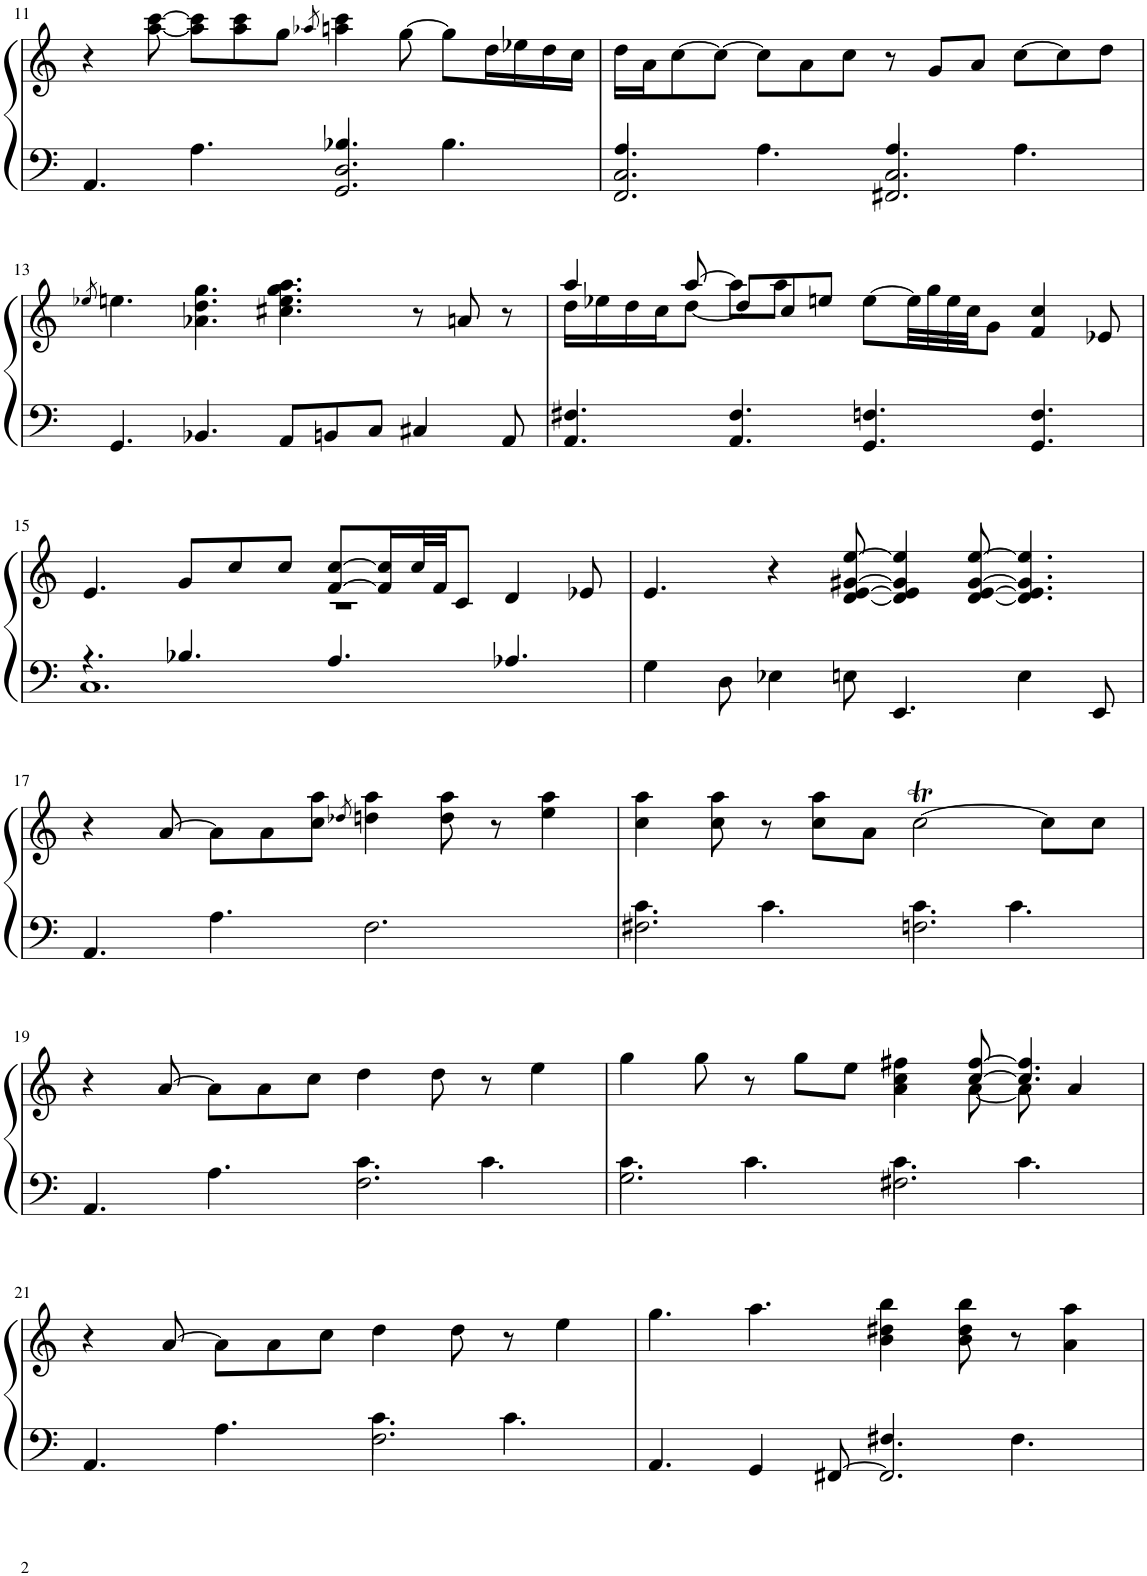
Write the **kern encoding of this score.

**kern	**kern
*part1	*part1
*staff2	*staff1
*I"Piano	*
*I'Pno.	*
!!LO:PB:g=z
*clefF4	*clefG2
*k[]	*k[]
*M12/8	*M12/8
=11	=11
*^	*
4.AA/	2ryy	4r
.	.	[8aa\ [8ccc\
4.A\	.	8aa\] 8ccc\]L
.	4ryy	8aa\ 8ccc\
.	.	8gg\J
.	.	8qaa-X/
2.GG/ 2.D/	4.B-X/	4aan\ 4ccc\
.	.	[8gg\
.	4.B-\	8gg\L]
.	.	16dd\L
.	.	16ee-X\
.	.	16dd\
.	.	16cc\JJ
=12	=12	=12
2.FF/ 2.C/	4.A/	16dd\LL
.	.	16a\J
.	.	[8cc\
.	.	8cc\J_
.	4.A\	8cc\L]
.	.	8a\
.	.	8cc\J
2.FF#X/ 2.C/	4.A/	8r
.	.	8g/L
.	.	8a/J
.	4.A\	[8cc\L
.	.	8cc\]
.	.	8dd\J
*v	*v	*
!!LO:LB:g=z
=13	=13
.	8qee-X/
4.GG/	4.een\
4.BB-X/	4.a-X\ 4.dd\ 4.gg\
8AA/L	4.cc#X\ 4.ee\ 4.gg\ 4.aa\
8BBn/	.
8C/J	.
4C#X/	8r
.	8an/
8AA/	8r
=14	=14
*	*^
4.AA/ 4.F#X/	16dd\LL	4aa/
.	16ee-X\	.
.	16dd\	.
.	16cc\J	.
.	[8dd\J	[8aa/
4.AA/ 4.F#/	8dd/L]	8aa\L]
.	8cc/	8aa\J
.	8een/J	8ryy
4.GG/ 4.Fn/	[8ee\L	2.ryy
.	32ee\LL]	.
.	32gg\	.
.	32ee\	.
.	32cc\JJ	.
.	8g\J	.
4.GG/ 4.F/	4f/ 4cc/	.
.	8e-X/	.
!!LO:LB:g=z	!!
=15	=15	=15
*^	*	*
4.r	1.C	4.e/	1.r
4.B-X/	.	8g/L	.
.	.	8cc/	.
.	.	8cc/J	.
4.A/	.	[8f/ [8cc/L	.
.	.	16f/] 16cc/]L	.
.	.	32cc/L	.
.	.	32f/JJ	.
.	.	8c/J	.
4.A-X/	.	4d/	.
.	.	8e-X/	.
*v	*v	*	*
*	*v	*v
=16	=16
4G\	4.e/
8D\	.
4E-X\	4r
8En\	[8d/ [8e/ [8g#X/ [8ee/
4.EE/	4d/] 4e/] 4g#/] 4ee/]
.	[8d/ [8e/ [8g#/ [8ee/
4E\	4.d/] 4.e/] 4.g#/] 4.ee/]
8EE/	.
!!LO:LB:g=z
=17	=17
4.AA/	4r
.	[8a/
4.A\	8a\L]
.	8a\
.	8cc\ 8aa\J
.	8qdd-X/
2.F\	4ddn\ 4aa\
.	8dd\ 8aa\
.	8r
.	4ee\ 4aa\
=18	=18
*^	*
2.F#X\	4.c\	4cc\ 4aa\
.	.	8cc\ 8aa\
.	4.c\	8r
.	.	8cc\ 8aa\L
.	.	8a\J
2.Fn\	4.c\	[2ccT\
.	4.c\	.
.	.	8cc\L]
.	.	8cc\J
!!LO:LB:g=z
=19	=19	=19
4.AA/	2ryy	4r
.	.	[8a/
4.A\	.	8a\L]
.	4ryy	8a\
.	.	8cc\J
2.F\	4.c\	4dd\
.	.	8dd\
.	4.c\	8r
.	.	4ee\
=20	=20	=20
*	*	*^
2.G\	4.c\	4gg\	1ryy
.	.	8gg\	.
.	4.c\	8r	.
.	.	8gg\L	.
.	.	8ee\J	.
2.F#X\	4.c\	4a\ 4cc\ 4ff#X\	.
.	.	[8a\	[8cc/ [8ff#/
.	4.c\	8a\]	4.cc/] 4.ff#/]
.	.	4a/	.
*	*	*v	*v
!!LO:LB:g=z
=21	=21	=21
4.AA/	2ryy	4r
.	.	[8a/
4.A\	.	8a\L]
.	4ryy	8a\
.	.	8cc\J
2.F\	4.c\	4dd\
.	.	8dd\
.	4.c\	8r
.	.	4ee\
=22	=22	=22
4.AA/	2.ryy	4.gg\
4GG/	.	4.aa\
[8FF#X/	.	.
2.FF#/]	4.F#X/	4b\ 4dd#X\ 4bb\
.	.	8b\ 8dd#\ 8bb\
.	4.F#\	8r
.	.	4a\ 4aa\
*v	*v	*
=	=
*-	*-
